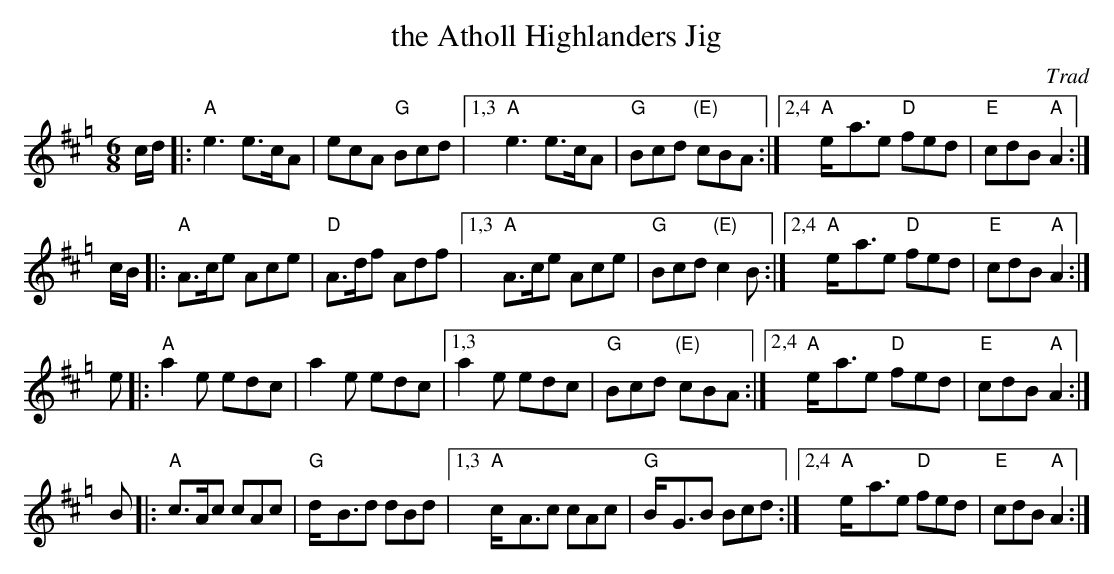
X:1
T: the Atholl Highlanders Jig
O: Trad
M: 6/8
L: 1/8
K: AMix=g
c/d/ |: "A"e3 e>cA  | ecA "G"Bcd  |1,3 "A"e3 e>cA  | "G"Bcd "(E)"cBA :|2,4 "A"e-<ae "D"fed | "E"cdB "A"A2 :|
c/B/ |: "A"A>ce Ace | "D"A>df Adf |1,3 "A"A>ce Ace | "G"Bcd "(E)"c2B :|2,4 "A"e-<ae "D"fed | "E"cdB "A"A2 :|
 e   |: "A"a2e edc  | a2e edc     |1,3  a2e edc    | "G"Bcd "(E)"cBA :|2,4 "A"e-<ae "D"fed | "E"cdB "A"A2 :|
 B   |: "A"c>Ac cAc | "G"d-<Bd dBd |1,3 "A"c-<Ac cAc | "G"B-<GB Bcd :|2,4 "A"e-<ae "D"fed | "E"cdB "A"A2 :|
